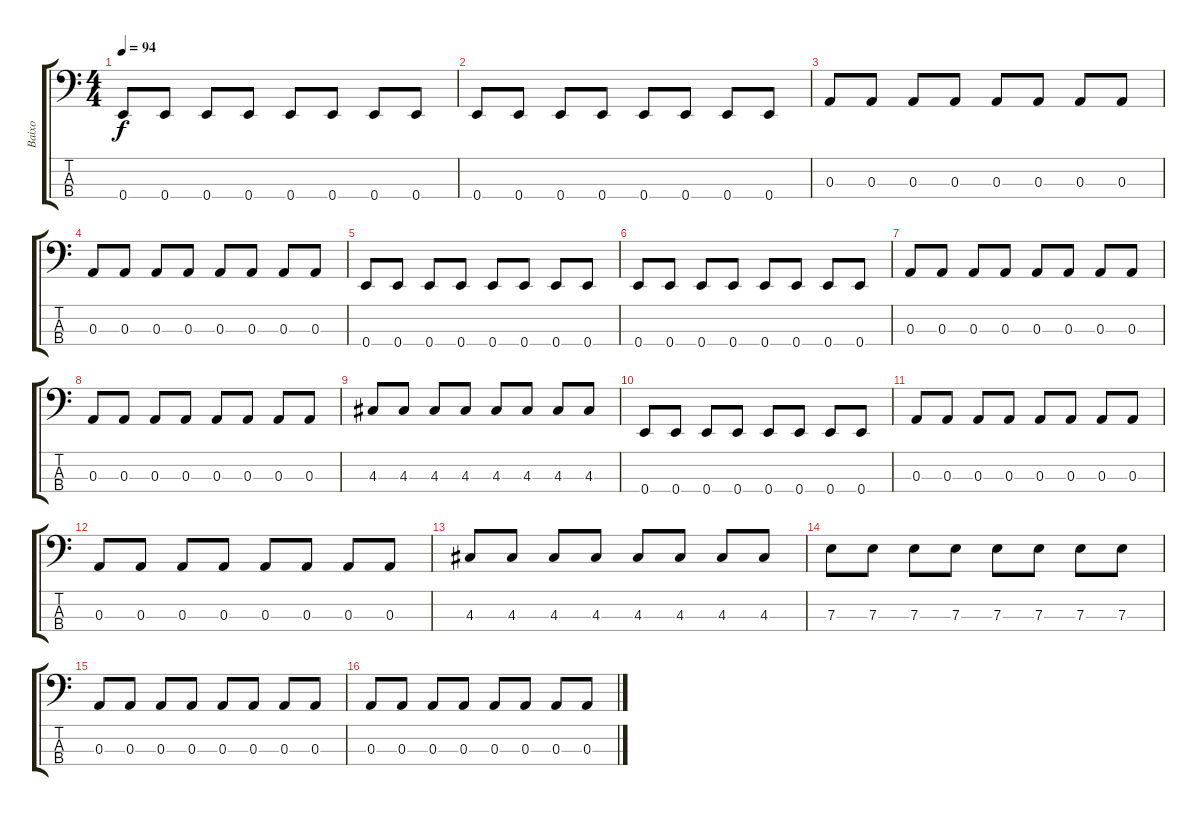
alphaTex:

\track ("Baixo" "Baixo") {instrument electricbassfinger}
\staff {score tabs}
\tuning (G2 D2 A1 E1) {hide}
\ts (4 4)
\tempo 94
\clef f4
\ks c
0.4.8{dy f} 0.4.8 0.4.8 0.4.8 0.4.8 0.4.8 0.4.8 0.4.8 |
0.4.8 0.4.8 0.4.8 0.4.8 0.4.8 0.4.8 0.4.8 0.4.8 |
0.3.8 0.3.8 0.3.8 0.3.8 0.3.8 0.3.8 0.3.8 0.3.8 |
0.3.8 0.3.8 0.3.8 0.3.8 0.3.8 0.3.8 0.3.8 0.3.8 |
0.4.8 0.4.8 0.4.8 0.4.8 0.4.8 0.4.8 0.4.8 0.4.8 |
0.4.8 0.4.8 0.4.8 0.4.8 0.4.8 0.4.8 0.4.8 0.4.8 |
0.3.8 0.3.8 0.3.8 0.3.8 0.3.8 0.3.8 0.3.8 0.3.8 |
0.3.8 0.3.8 0.3.8 0.3.8 0.3.8 0.3.8 0.3.8 0.3.8 |
4.3.8 4.3.8 4.3.8 4.3.8 4.3.8 4.3.8 4.3.8 4.3.8 |
0.4.8 0.4.8 0.4.8 0.4.8 0.4.8 0.4.8 0.4.8 0.4.8 |
0.3.8 0.3.8 0.3.8 0.3.8 0.3.8 0.3.8 0.3.8 0.3.8 |
0.3.8 0.3.8 0.3.8 0.3.8 0.3.8 0.3.8 0.3.8 0.3.8 |
4.3.8 4.3.8 4.3.8 4.3.8 4.3.8 4.3.8 4.3.8 4.3.8 |
7.3.8 7.3.8 7.3.8 7.3.8 7.3.8 7.3.8 7.3.8 7.3.8 |
0.3.8 0.3.8 0.3.8 0.3.8 0.3.8 0.3.8 0.3.8 0.3.8 |
0.3.8 0.3.8 0.3.8 0.3.8 0.3.8 0.3.8 0.3.8 0.3.8
